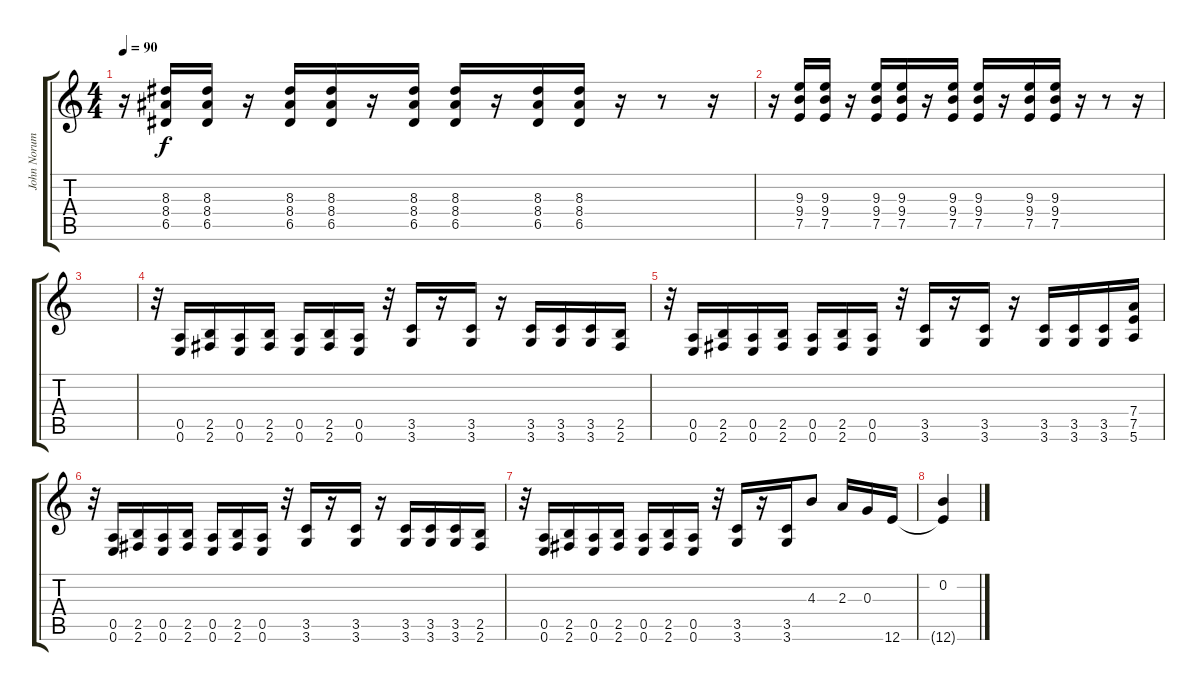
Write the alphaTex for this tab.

\track ("John Norum" "John Norum") {instrument overdrivenguitar}
\staff {score tabs}
\tuning (E4 B3 G3 D3 A2 E2) {hide}
\ts (4 4)
\tempo 90
\clef g2
\ks c
r.16{dy f} (8.3 8.4 6.5).16 (8.3 8.4 6.5).16 r.16 (8.3 8.4 6.5).16 (8.3 8.4 6.5).16 r.16 (8.3 8.4 6.5).16 (8.3 8.4 6.5).16 r.16 (8.3 8.4 6.5).16 (8.3 8.4 6.5).16 r.16 r.8 r.16 |
r.16 (9.3 9.4 7.5).16 (9.3 9.4 7.5).16 r.16 (9.3 9.4 7.5).16 (9.3 9.4 7.5).16 r.16 (9.3 9.4 7.5).16 (9.3 9.4 7.5).16 r.16 (9.3 9.4 7.5).16 (9.3 9.4 7.5).16 r.16 r.8 r.16 |
|
r.32 (0.5 0.6).16 (2.5 2.6).16 (0.5 0.6).16 (2.5 2.6).16 (0.5 0.6).16 (2.5 2.6).16 (0.5 0.6).16 r.32 (3.5 3.6).16 r.16 (3.5 3.6).16 r.16 (3.5 3.6).16 (3.5 3.6).16 (3.5 3.6).16 (2.5 2.6).16 |
r.32 (0.5 0.6).16 (2.5 2.6).16 (0.5 0.6).16 (2.5 2.6).16 (0.5 0.6).16 (2.5 2.6).16 (0.5 0.6).16 r.32 (3.5 3.6).16 r.16 (3.5 3.6).16 r.16 (3.5 3.6).16 (3.5 3.6).16 (3.5 3.6).16 (7.4 7.5 5.6).16 |
r.32 (0.5 0.6).16 (2.5 2.6).16 (0.5 0.6).16 (2.5 2.6).16 (0.5 0.6).16 (2.5 2.6).16 (0.5 0.6).16 r.32 (3.5 3.6).16 r.16 (3.5 3.6).16 r.16 (3.5 3.6).16 (3.5 3.6).16 (3.5 3.6).16 (2.5 2.6).16 |
r.32 (0.5 0.6).16 (2.5 2.6).16 (0.5 0.6).16 (2.5 2.6).16 (0.5 0.6).16 (2.5 2.6).16 (0.5 0.6).16 r.32 (3.5 3.6).16 r.16 (3.5 3.6).16 4.3.8 2.3.16 0.3.16 12.6.16 |
(0.2 12.6{t}).4
